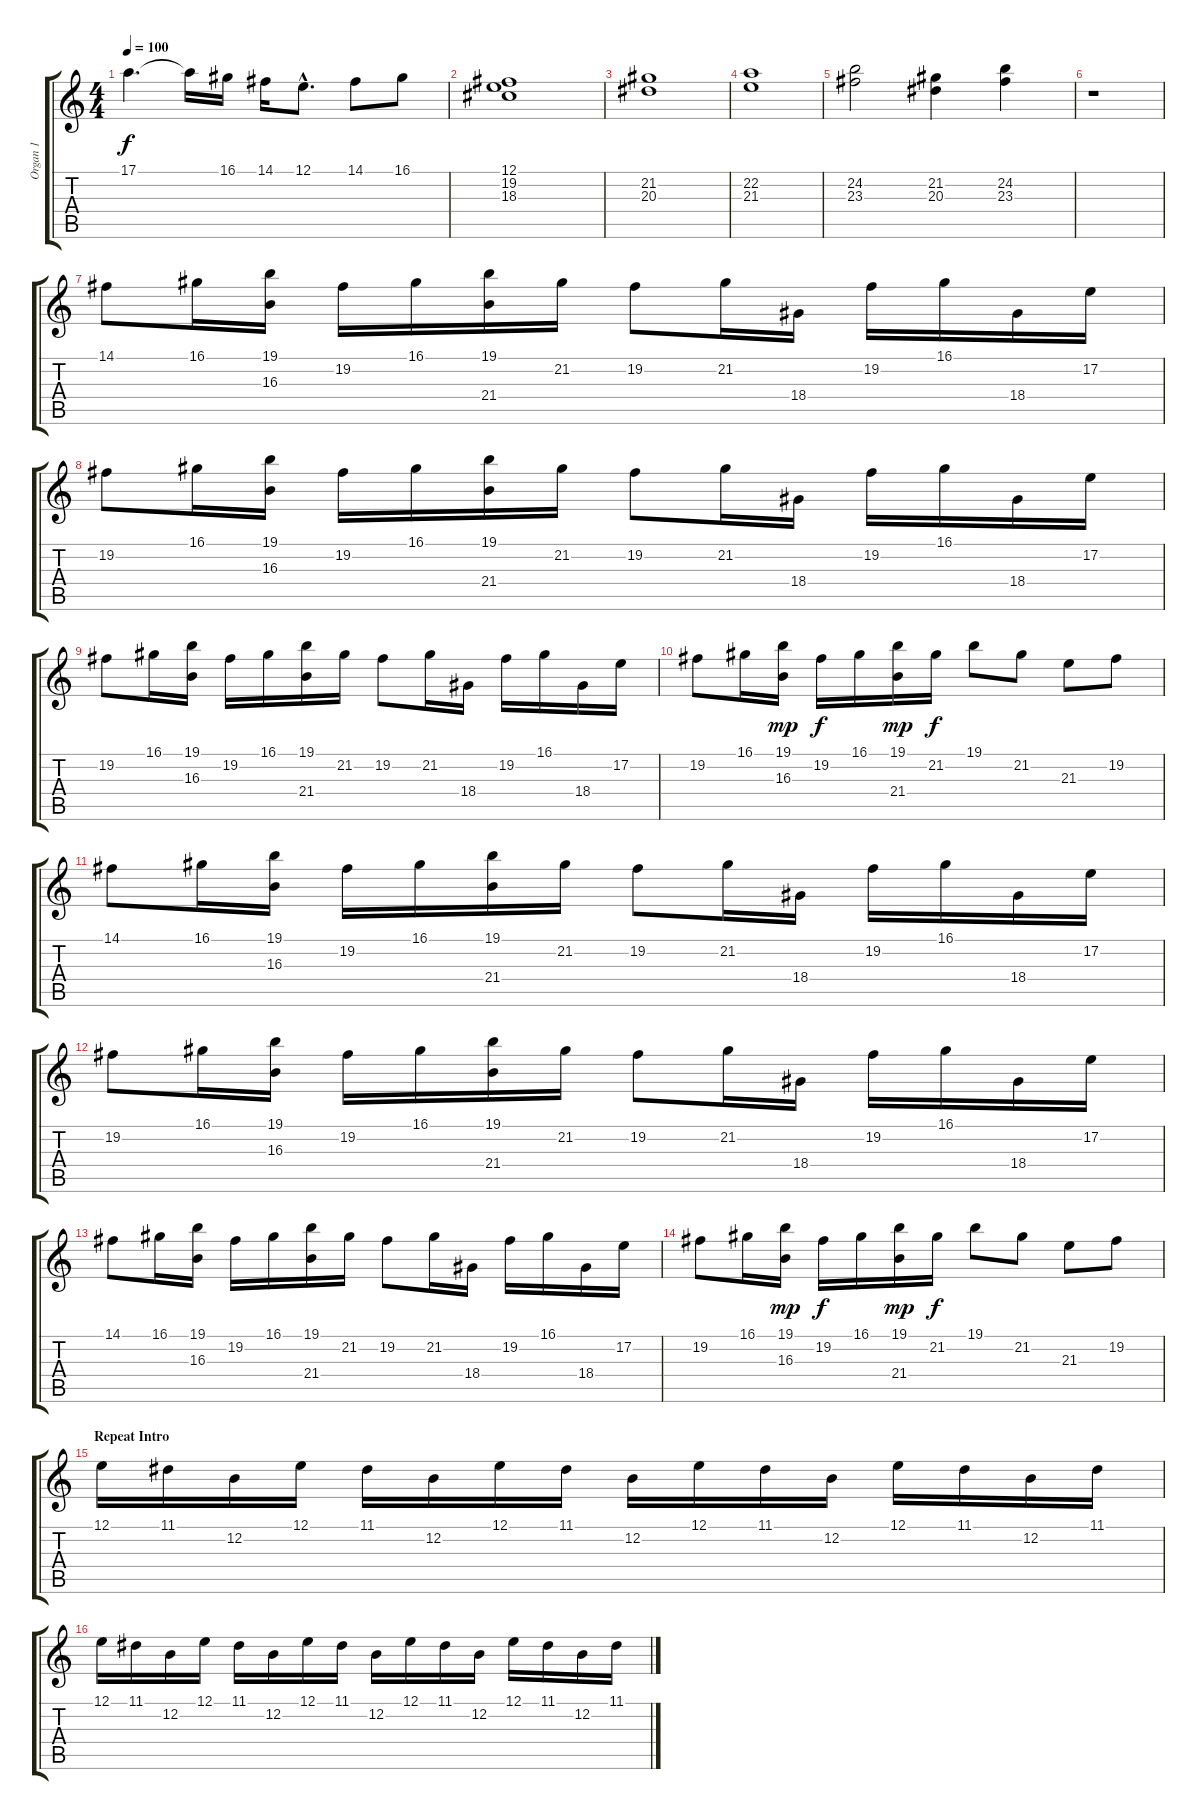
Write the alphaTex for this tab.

\track ("Organ 1" "Organ 1") {instrument drawbarorgan}
\staff {score tabs}
\tuning (E4 B3 G3 D3 A2 E2) {hide}
\ts (4 4)
\tempo 100
\clef g2
\ks c
17.1.4{d dy f} 17.1{t}.16 16.1.16 14.1.16 12.1{hac}.8{d} 14.1.8 16.1.8 |
(12.1 19.2 18.3).1 |
(21.2 20.3).1 |
(22.2 21.3).1 |
(24.2 23.3).2 (21.2 20.3).4 (24.2 23.3).4 |
r.1 |
14.1.8 16.1.16 (19.1 16.3).16 19.2.16 16.1.16 (19.1 21.4).16 21.2.16 19.2.8 21.2.16 18.4.16 19.2.16 16.1.16 18.4.16 17.2.16 |
19.2.8 16.1.16 (19.1 16.3).16 19.2.16 16.1.16 (19.1 21.4).16 21.2.16 19.2.8 21.2.16 18.4.16 19.2.16 16.1.16 18.4.16 17.2.16 |
19.2.8 16.1.16 (19.1 16.3).16 19.2.16 16.1.16 (19.1 21.4).16 21.2.16 19.2.8 21.2.16 18.4.16 19.2.16 16.1.16 18.4.16 17.2.16 |
19.2.8 16.1.16 (19.1 16.3).16{dy mp} 19.2.16{dy f} 16.1.16 (19.1 21.4).16{dy mp} 21.2.16{dy f} 19.1.8 21.2.8 21.3.8 19.2.8 |
14.1.8 16.1.16 (19.1 16.3).16 19.2.16 16.1.16 (19.1 21.4).16 21.2.16 19.2.8 21.2.16 18.4.16 19.2.16 16.1.16 18.4.16 17.2.16 |
19.2.8 16.1.16 (19.1 16.3).16 19.2.16 16.1.16 (19.1 21.4).16 21.2.16 19.2.8 21.2.16 18.4.16 19.2.16 16.1.16 18.4.16 17.2.16 |
14.1.8 16.1.16 (19.1 16.3).16 19.2.16 16.1.16 (19.1 21.4).16 21.2.16 19.2.8 21.2.16 18.4.16 19.2.16 16.1.16 18.4.16 17.2.16 |
19.2.8 16.1.16 (19.1 16.3).16{dy mp} 19.2.16{dy f} 16.1.16 (19.1 21.4).16{dy mp} 21.2.16{dy f} 19.1.8 21.2.8 21.3.8 19.2.8 |
\section ("" "Repeat Intro")
12.1.16 11.1.16 12.2.16 12.1.16 11.1.16 12.2.16 12.1.16 11.1.16 12.2.16 12.1.16 11.1.16 12.2.16 12.1.16 11.1.16 12.2.16 11.1.16 |
12.1.16 11.1.16 12.2.16 12.1.16 11.1.16 12.2.16 12.1.16 11.1.16 12.2.16 12.1.16 11.1.16 12.2.16 12.1.16 11.1.16 12.2.16 11.1.16
